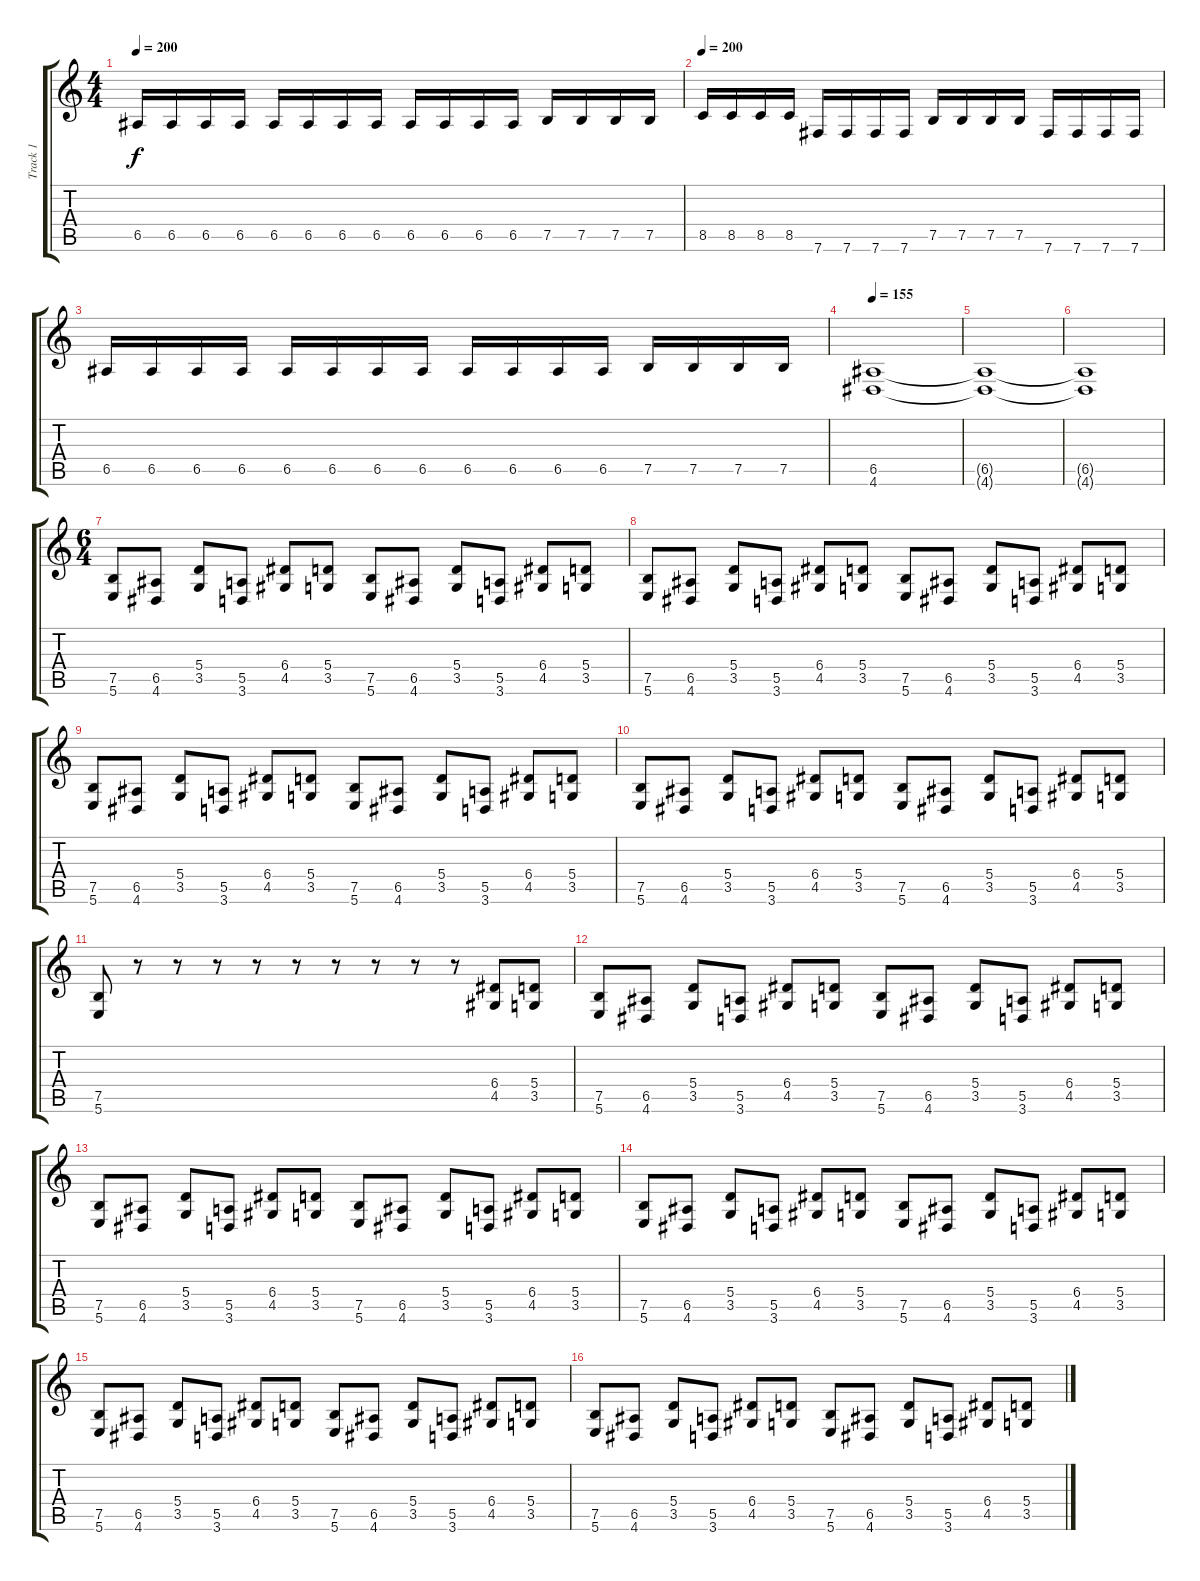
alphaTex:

\track ("Track 1" "Track 1") {instrument distortionguitar}
\staff {score tabs}
\tuning (B3 Gb3 D3 A2 E2 B1) {hide}
\ts (4 4)
\tempo 200
\clef g2
\ks c
6.5.16{dy f} 6.5.16 6.5.16 6.5.16 6.5.16 6.5.16 6.5.16 6.5.16 6.5.16 6.5.16 6.5.16 6.5.16 7.5.16 7.5.16 7.5.16 7.5.16 |
\tempo 200
8.5.16 8.5.16 8.5.16 8.5.16 7.6.16 7.6.16 7.6.16 7.6.16 7.5.16 7.5.16 7.5.16 7.5.16 7.6.16 7.6.16 7.6.16 7.6.16 |
6.5.16 6.5.16 6.5.16 6.5.16 6.5.16 6.5.16 6.5.16 6.5.16 6.5.16 6.5.16 6.5.16 6.5.16 7.5.16 7.5.16 7.5.16 7.5.16 |
\tempo 155
(6.5 4.6).1 |
(6.5{t} 4.6{t}).1 |
(6.5{t} 4.6{t}).1 |
\ts (6 4)
(7.5 5.6).8{instrument distortionguitar} (6.5 4.6).8 (5.4 3.5).8 (5.5 3.6).8 (6.4 4.5).8 (5.4 3.5).8 (7.5 5.6).8 (6.5 4.6).8 (5.4 3.5).8 (5.5 3.6).8 (6.4 4.5).8 (5.4 3.5).8 |
(7.5 5.6).8{instrument distortionguitar} (6.5 4.6).8 (5.4 3.5).8 (5.5 3.6).8 (6.4 4.5).8 (5.4 3.5).8 (7.5 5.6).8 (6.5 4.6).8 (5.4 3.5).8 (5.5 3.6).8 (6.4 4.5).8 (5.4 3.5).8 |
(7.5 5.6).8{instrument distortionguitar} (6.5 4.6).8 (5.4 3.5).8 (5.5 3.6).8 (6.4 4.5).8 (5.4 3.5).8 (7.5 5.6).8 (6.5 4.6).8 (5.4 3.5).8 (5.5 3.6).8 (6.4 4.5).8 (5.4 3.5).8 |
(7.5 5.6).8{instrument distortionguitar} (6.5 4.6).8 (5.4 3.5).8 (5.5 3.6).8 (6.4 4.5).8 (5.4 3.5).8 (7.5 5.6).8 (6.5 4.6).8 (5.4 3.5).8 (5.5 3.6).8 (6.4 4.5).8 (5.4 3.5).8 |
(7.5 5.6).8{instrument distortionguitar} r.8 r.8 r.8 r.8 r.8 r.8 r.8 r.8 r.8 (6.4 4.5).8 (5.4 3.5).8 |
(7.5 5.6).8{instrument distortionguitar} (6.5 4.6).8 (5.4 3.5).8 (5.5 3.6).8 (6.4 4.5).8 (5.4 3.5).8 (7.5 5.6).8 (6.5 4.6).8 (5.4 3.5).8 (5.5 3.6).8 (6.4 4.5).8 (5.4 3.5).8 |
(7.5 5.6).8{instrument distortionguitar} (6.5 4.6).8 (5.4 3.5).8 (5.5 3.6).8 (6.4 4.5).8 (5.4 3.5).8 (7.5 5.6).8 (6.5 4.6).8 (5.4 3.5).8 (5.5 3.6).8 (6.4 4.5).8 (5.4 3.5).8 |
(7.5 5.6).8{instrument distortionguitar} (6.5 4.6).8 (5.4 3.5).8 (5.5 3.6).8 (6.4 4.5).8 (5.4 3.5).8 (7.5 5.6).8 (6.5 4.6).8 (5.4 3.5).8 (5.5 3.6).8 (6.4 4.5).8 (5.4 3.5).8 |
(7.5 5.6).8{instrument distortionguitar} (6.5 4.6).8 (5.4 3.5).8 (5.5 3.6).8 (6.4 4.5).8 (5.4 3.5).8 (7.5 5.6).8 (6.5 4.6).8 (5.4 3.5).8 (5.5 3.6).8 (6.4 4.5).8 (5.4 3.5).8 |
(7.5 5.6).8{instrument distortionguitar} (6.5 4.6).8 (5.4 3.5).8 (5.5 3.6).8 (6.4 4.5).8 (5.4 3.5).8 (7.5 5.6).8 (6.5 4.6).8 (5.4 3.5).8 (5.5 3.6).8 (6.4 4.5).8 (5.4 3.5).8
